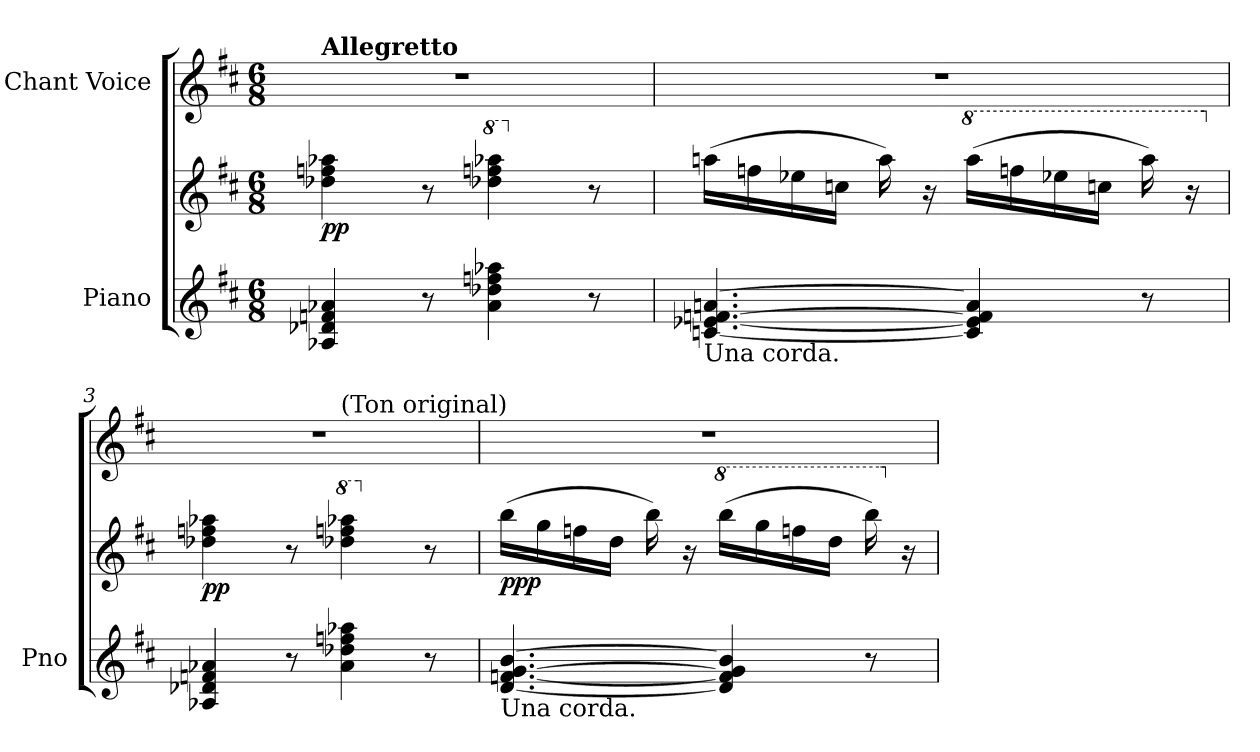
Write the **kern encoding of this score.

**kern	**kern	**dynam	**kern
*part2	*part2	*part2	*part1
*staff3	*staff2	*staff2/3	*staff1
*I"Piano	*	*	*I"Chant Voice
*I'Pno	*	*	*
*clefG2	*clefG2	*	*clefG2
*k[f#c#]	*k[f#c#]	*	*k[f#c#]
*M6/8	*M6/8	*	*M6/8
*MM120	*MM120	*	*MM120
=1	=1	=1	=1
!	!	!	!LO:TX:a:B:t=Allegretto
!	!	!LO:DY:b	!
4A-X/ 4d-X/ 4fn/ 4a-X/	4dd-X\ 4ffn\ 4aa-X\	pp	2.r
8r	8r	.	.
*	*8va	*	*
4a-\ 4dd-X\ 4ffn\ 4aa-X\	4ddd-X\ 4fffn\ 4aaa-X\	.	.
*	*X8va	*	*
8r	8r	.	.
=2	=2	=2	=2
!LO:TX:b:t=Una corda.	!	!	!
!	!	!LO:DY:b	!
!	!	!LO:DY:n=1:b	!
[4.cn/ [4.e-X/ [4.fn/ [4.an/	(>16aan\LL	ppp other-dynamics	2.r
.	16ffn\	.	.
.	16ee-X\	.	.
.	16ccn\JJ	.	.
.	16aa\)	.	.
.	16r	.	.
*	*8va	*	*
4c/] 4e-/] 4f/] 4a/]	(>16aaa\LL	.	.
.	16fffn\	.	.
.	16eee-X\	.	.
.	16cccn\JJ	.	.
8r	16aaa\)	.	.
.	16r	.	.
=3	=3	=3	=3
*	*X8va	*	*
*	*	*	*^
!	!	!LO:DY:b	!	!
4A-X/ 4d-X/ 4fn/ 4a-X/	4dd-X\ 4ffn\ 4aa-X\	pp	2.r	4rgyy
8r	8r	.	.	8rgyy
*	*8va	*	*	*
!	!	!	!	!LO:TX:a:t=(Ton original)
4a-\ 4dd-X\ 4ffn\ 4aa-X\	4ddd-X\ 4fffn\ 4aaa-X\	.	.	4rgyy
*	*X8va	*	*	*
8r	8r	.	.	8rgyy
!!LO:LB:g=z
=4	=4	=4	=4	=4
!LO:TX:b:t=Una corda.	!	!	!	!
!	!	!LO:DY:b	!	!
*	*	*	*v	*v
[4.d/ [4.fn/ [4.g/ [4.b/	(>16bb\LL	ppp	2.r
.	16gg\	.	.
.	16ffn\	.	.
.	16dd\JJ	.	.
.	16bb\)	.	.
.	16r	.	.
*	*8va	*	*
4d/] 4f/] 4g/] 4b/]	(>16bbb\LL	.	.
.	16ggg\	.	.
.	16fffn\	.	.
.	16ddd\JJ	.	.
8r	16bbb\)	.	.
*	*X8va	*	*
.	16r	.	.
=	=	=	=
*-	*-	*-	*-
